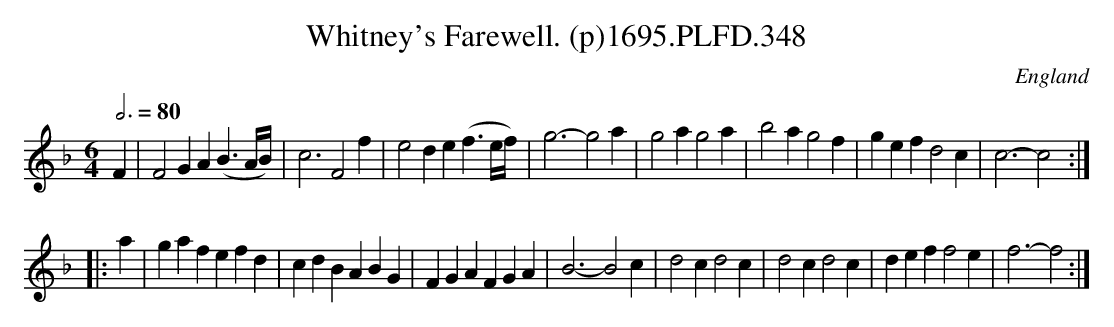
X:1
T:Whitney's Farewell. (p)1695.PLFD.348
M:6/4
L:1/8
Q:3/4=80
O:England
K:F
F2 |\
F4G2 A2(B3A/B/) | c6 F4f2 | e4d2 e2(f3e/f/) | g6- g4a2 |\
g4a2 g4a2 | b4a2 g4f2 | g2e2f2 d4c2 | c6- c4 :|
|: a2 |\
g2a2f2 e2f2d2 | c2d2B2 A2B2G2 | F2G2A2 F2G2A2 | B6- B4c2 |\
d4c2 d4c2 | d4c2 d4c2 | d2e2f2 f4e2 | f6- f4 :|
